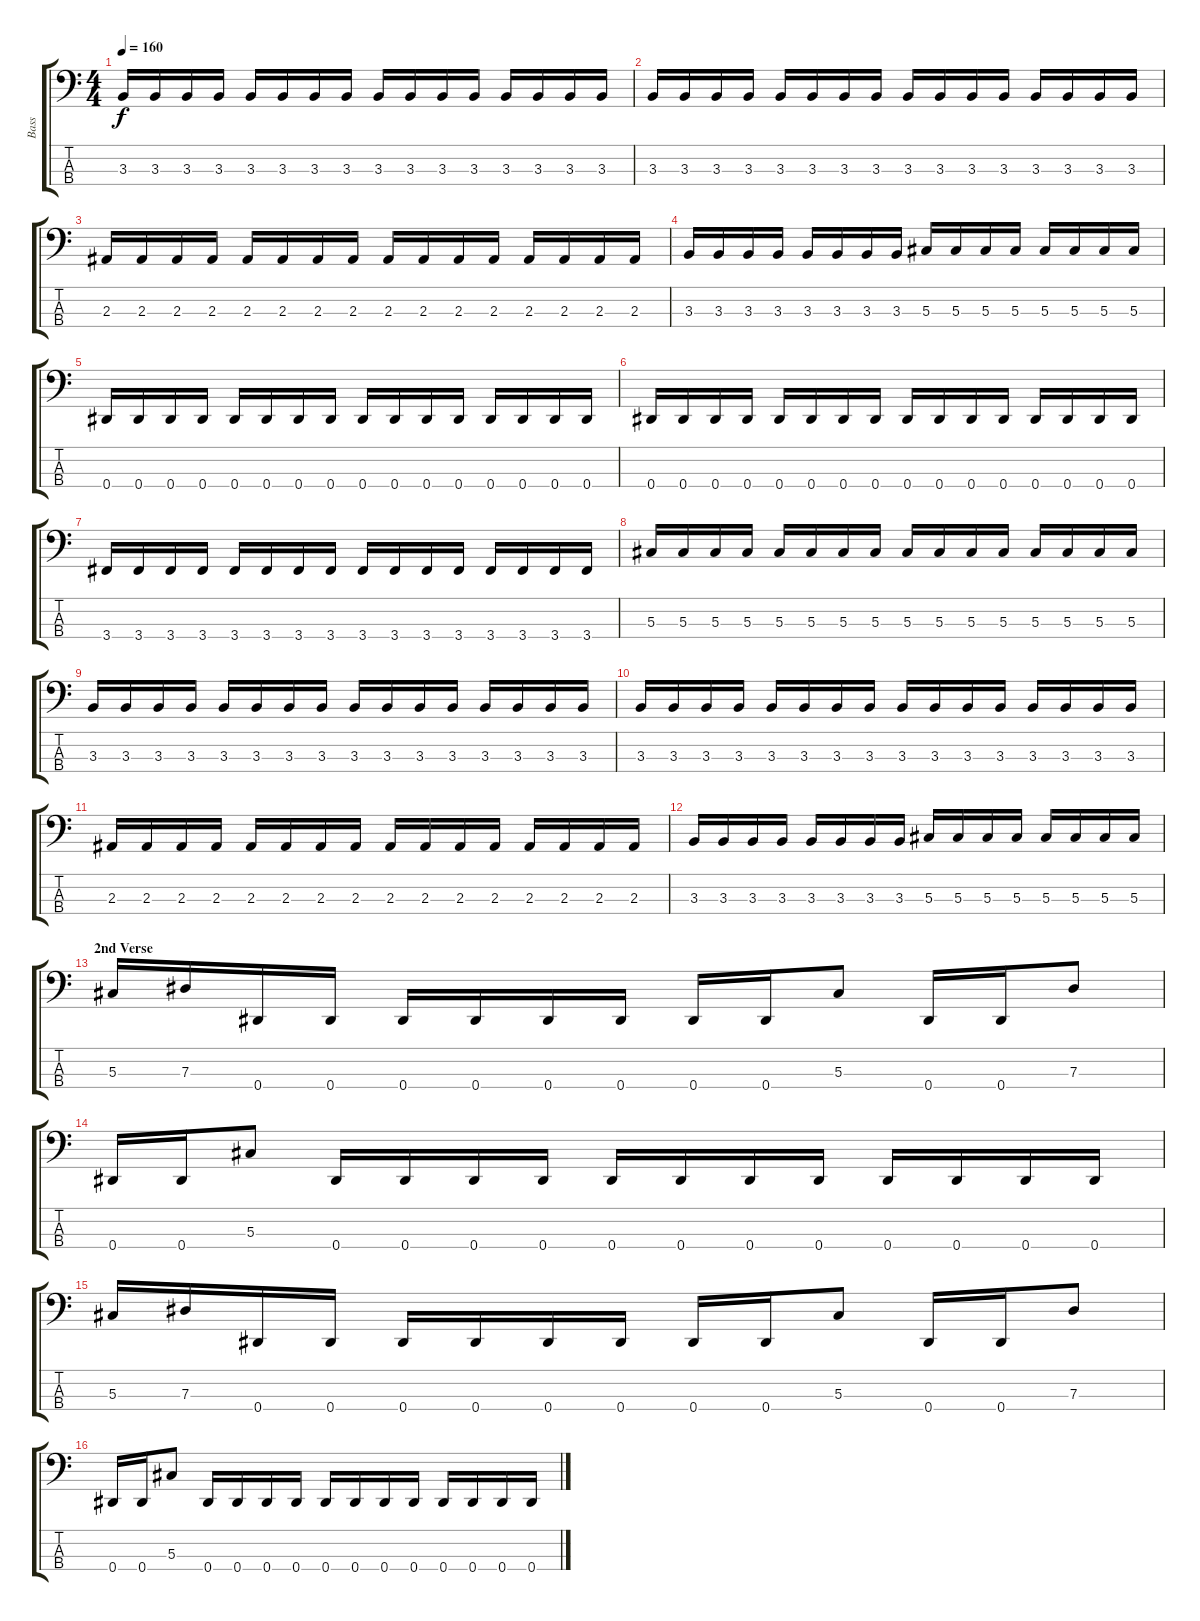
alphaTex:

\track ("Bass" "Bass") {instrument electricbasspick}
\staff {score tabs}
\tuning (Gb2 Db2 Ab1 Eb1) {hide}
\ts (4 4)
\tempo 160
\clef f4
\ks c
3.3.16{dy f} 3.3.16 3.3.16 3.3.16 3.3.16 3.3.16 3.3.16 3.3.16 3.3.16 3.3.16 3.3.16 3.3.16 3.3.16 3.3.16 3.3.16 3.3.16 |
3.3.16 3.3.16 3.3.16 3.3.16 3.3.16 3.3.16 3.3.16 3.3.16 3.3.16 3.3.16 3.3.16 3.3.16 3.3.16 3.3.16 3.3.16 3.3.16 |
2.3.16 2.3.16 2.3.16 2.3.16 2.3.16 2.3.16 2.3.16 2.3.16 2.3.16 2.3.16 2.3.16 2.3.16 2.3.16 2.3.16 2.3.16 2.3.16 |
3.3.16 3.3.16 3.3.16 3.3.16 3.3.16 3.3.16 3.3.16 3.3.16 5.3.16 5.3.16 5.3.16 5.3.16 5.3.16 5.3.16 5.3.16 5.3.16 |
0.4.16 0.4.16 0.4.16 0.4.16 0.4.16 0.4.16 0.4.16 0.4.16 0.4.16 0.4.16 0.4.16 0.4.16 0.4.16 0.4.16 0.4.16 0.4.16 |
0.4.16 0.4.16 0.4.16 0.4.16 0.4.16 0.4.16 0.4.16 0.4.16 0.4.16 0.4.16 0.4.16 0.4.16 0.4.16 0.4.16 0.4.16 0.4.16 |
3.4.16 3.4.16 3.4.16 3.4.16 3.4.16 3.4.16 3.4.16 3.4.16 3.4.16 3.4.16 3.4.16 3.4.16 3.4.16 3.4.16 3.4.16 3.4.16 |
5.3.16 5.3.16 5.3.16 5.3.16 5.3.16 5.3.16 5.3.16 5.3.16 5.3.16 5.3.16 5.3.16 5.3.16 5.3.16 5.3.16 5.3.16 5.3.16 |
3.3.16 3.3.16 3.3.16 3.3.16 3.3.16 3.3.16 3.3.16 3.3.16 3.3.16 3.3.16 3.3.16 3.3.16 3.3.16 3.3.16 3.3.16 3.3.16 |
3.3.16 3.3.16 3.3.16 3.3.16 3.3.16 3.3.16 3.3.16 3.3.16 3.3.16 3.3.16 3.3.16 3.3.16 3.3.16 3.3.16 3.3.16 3.3.16 |
2.3.16 2.3.16 2.3.16 2.3.16 2.3.16 2.3.16 2.3.16 2.3.16 2.3.16 2.3.16 2.3.16 2.3.16 2.3.16 2.3.16 2.3.16 2.3.16 |
3.3.16 3.3.16 3.3.16 3.3.16 3.3.16 3.3.16 3.3.16 3.3.16 5.3.16 5.3.16 5.3.16 5.3.16 5.3.16 5.3.16 5.3.16 5.3.16 |
\section ("" "2nd Verse")
5.3.16 7.3.16 0.4.16 0.4.16 0.4.16 0.4.16 0.4.16 0.4.16 0.4.16 0.4.16 5.3.8 0.4.16 0.4.16 7.3.8 |
0.4.16 0.4.16 5.3.8 0.4.16 0.4.16 0.4.16 0.4.16 0.4.16 0.4.16 0.4.16 0.4.16 0.4.16 0.4.16 0.4.16 0.4.16 |
5.3.16 7.3.16 0.4.16 0.4.16 0.4.16 0.4.16 0.4.16 0.4.16 0.4.16 0.4.16 5.3.8 0.4.16 0.4.16 7.3.8 |
0.4.16 0.4.16 5.3.8 0.4.16 0.4.16 0.4.16 0.4.16 0.4.16 0.4.16 0.4.16 0.4.16 0.4.16 0.4.16 0.4.16 0.4.16
